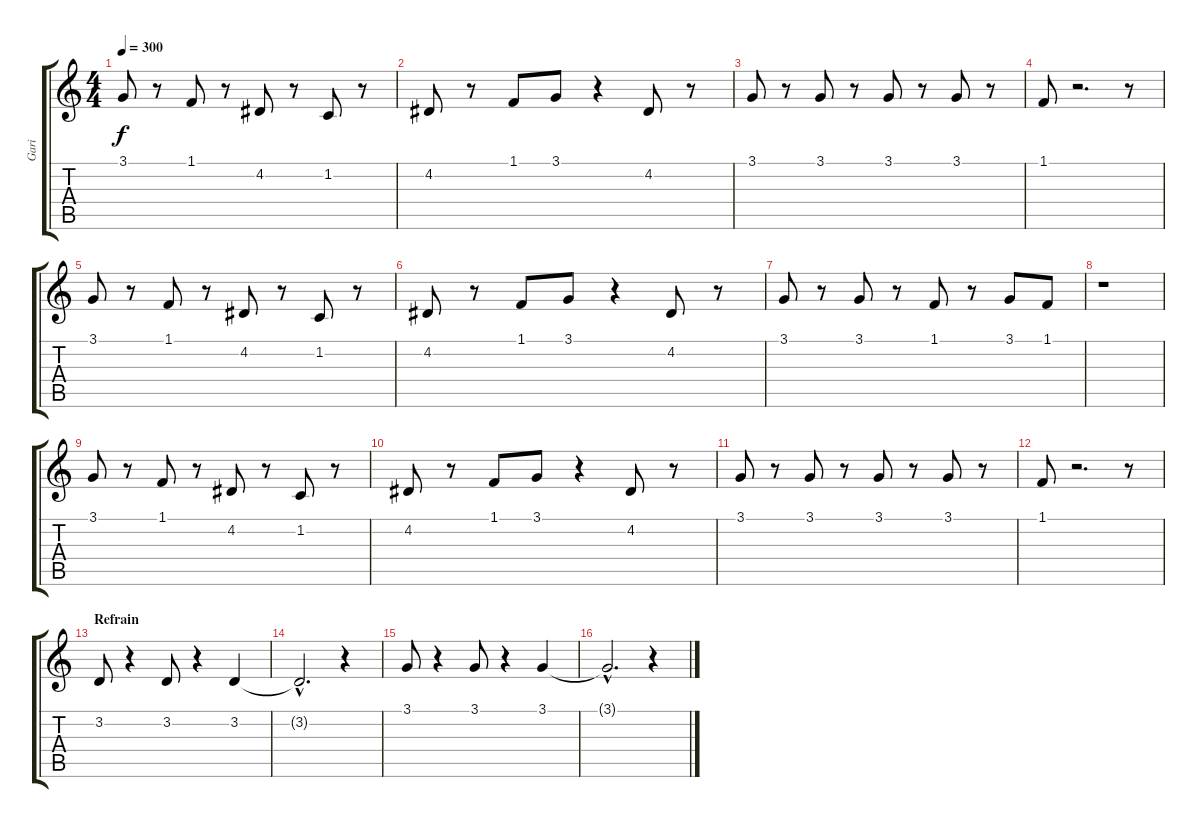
\track ("Gari" "Gari") {instrument trombone}
\staff {score tabs}
\tuning (E4 B3 G3 D3 A2 E2) {hide}
\ts (4 4)
\tempo 300
\clef g2
\ks c
3.1.8{dy f} r.8 1.1.8 r.8 4.2.8 r.8 1.2.8 r.8 |
4.2.8 r.8 1.1.8 3.1.8 r.4 4.2.8 r.8 |
3.1.8 r.8 3.1.8 r.8 3.1.8 r.8 3.1.8 r.8 |
1.1.8 r.2{d} r.8 |
3.1.8 r.8 1.1.8 r.8 4.2.8 r.8 1.2.8 r.8 |
4.2.8 r.8 1.1.8 3.1.8 r.4 4.2.8 r.8 |
3.1.8 r.8 3.1.8 r.8 1.1.8 r.8 3.1.8 1.1.8 |
r.1 |
3.1.8 r.8 1.1.8 r.8 4.2.8 r.8 1.2.8 r.8 |
4.2.8 r.8 1.1.8 3.1.8 r.4 4.2.8 r.8 |
3.1.8 r.8 3.1.8 r.8 3.1.8 r.8 3.1.8 r.8 |
1.1.8 r.2{d} r.8 |
\section ("" "Refrain")
3.2.8 r.4 3.2.8 r.4 3.2.4 |
3.2{hac t}.2{d} r.4 |
3.1.8 r.4 3.1.8 r.4 3.1.4 |
3.1{hac t}.2{d} r.4
